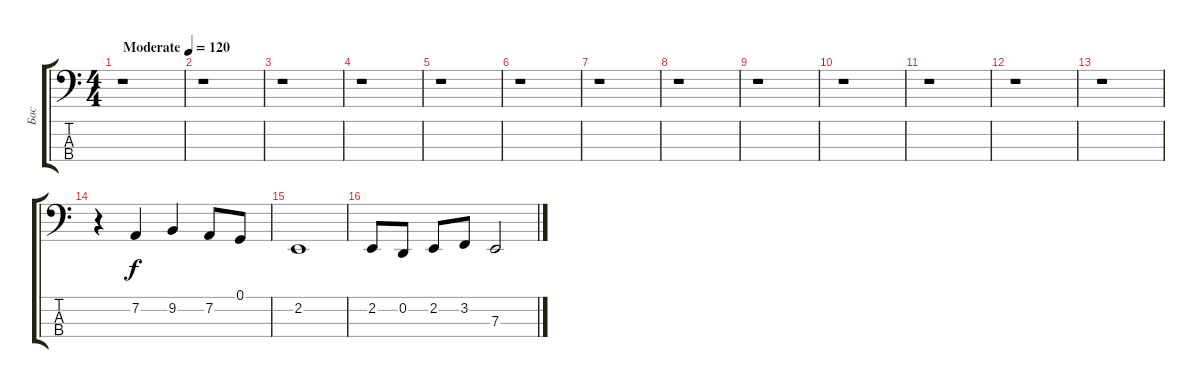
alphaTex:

\track ("Бас" "Бас") {instrument acousticgrandpiano}
\staff {score tabs}
\tuning (G2 D2 A1 E1) {hide}
\ts (4 4)
\tempo (120 "Moderate")
\clef f4
\ks c
r.1{dy f instrument acousticgrandpiano} |
r.1 |
r.1 |
r.1 |
r.1 |
r.1 |
r.1 |
r.1 |
r.1 |
r.1 |
r.1 |
r.1 |
r.1 |
r.4 7.2.4 9.2.4 7.2.8 0.1.8 |
2.2.1 |
2.2.8 0.2.8 2.2.8 3.2.8 7.3.2
